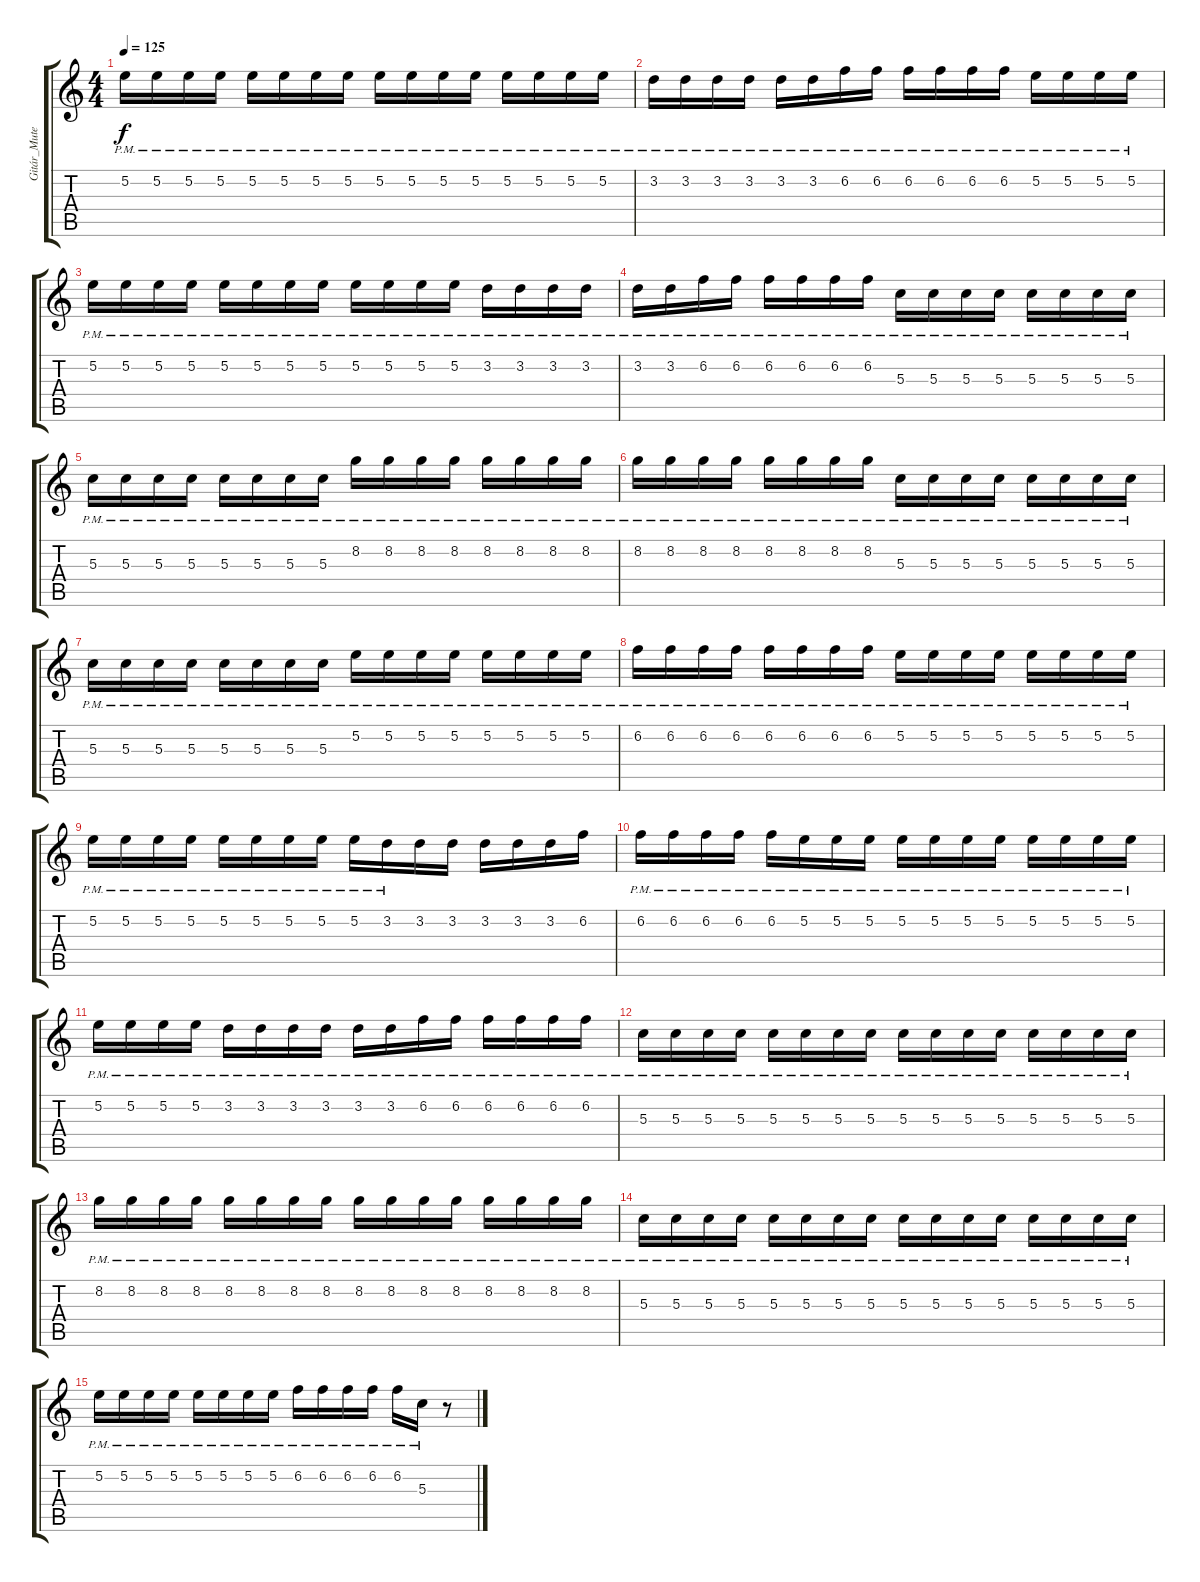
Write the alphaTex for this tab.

\track ("Gitár_Muted" "Gitár_Mute") {instrument electricguitarmuted}
\staff {score tabs}
\tuning (E4 B3 G3 D3 A2 E2) {hide}
\ts (4 4)
\tempo 125
\clef g2
\ks c
5.2{pm}.16{dy f instrument electricguitarmuted} 5.2{pm}.16 5.2{pm}.16 5.2{pm}.16 5.2{pm}.16 5.2{pm}.16 5.2{pm}.16 5.2{pm}.16 5.2{pm}.16 5.2{pm}.16 5.2{pm}.16 5.2{pm}.16 5.2{pm}.16 5.2{pm}.16 5.2{pm}.16 5.2{pm}.16 |
3.2{pm}.16 3.2{pm}.16 3.2{pm}.16 3.2{pm}.16 3.2{pm}.16 3.2{pm}.16 6.2{pm}.16 6.2{pm}.16 6.2{pm}.16 6.2{pm}.16 6.2{pm}.16 6.2{pm}.16 5.2{pm}.16 5.2{pm}.16 5.2{pm}.16 5.2{pm}.16 |
5.2{pm}.16 5.2{pm}.16 5.2{pm}.16 5.2{pm}.16 5.2{pm}.16 5.2{pm}.16 5.2{pm}.16 5.2{pm}.16 5.2{pm}.16 5.2{pm}.16 5.2{pm}.16 5.2{pm}.16 3.2{pm}.16 3.2{pm}.16 3.2{pm}.16 3.2{pm}.16 |
3.2{pm}.16 3.2{pm}.16 6.2{pm}.16 6.2{pm}.16 6.2{pm}.16 6.2{pm}.16 6.2{pm}.16 6.2{pm}.16 5.3{pm}.16 5.3{pm}.16 5.3{pm}.16 5.3{pm}.16 5.3{pm}.16 5.3{pm}.16 5.3{pm}.16 5.3{pm}.16 |
5.3{pm}.16 5.3{pm}.16 5.3{pm}.16 5.3{pm}.16 5.3{pm}.16 5.3{pm}.16 5.3{pm}.16 5.3{pm}.16 8.2{pm}.16 8.2{pm}.16 8.2{pm}.16 8.2{pm}.16 8.2{pm}.16 8.2{pm}.16 8.2{pm}.16 8.2{pm}.16 |
8.2{pm}.16 8.2{pm}.16 8.2{pm}.16 8.2{pm}.16 8.2{pm}.16 8.2{pm}.16 8.2{pm}.16 8.2{pm}.16 5.3{pm}.16 5.3{pm}.16 5.3{pm}.16 5.3{pm}.16 5.3{pm}.16 5.3{pm}.16 5.3{pm}.16 5.3{pm}.16 |
5.3{pm}.16 5.3{pm}.16 5.3{pm}.16 5.3{pm}.16 5.3{pm}.16 5.3{pm}.16 5.3{pm}.16 5.3{pm}.16 5.2{pm}.16 5.2{pm}.16 5.2{pm}.16 5.2{pm}.16 5.2{pm}.16 5.2{pm}.16 5.2{pm}.16 5.2{pm}.16 |
6.2{pm}.16 6.2{pm}.16 6.2{pm}.16 6.2{pm}.16 6.2{pm}.16 6.2{pm}.16 6.2{pm}.16 6.2{pm}.16 5.2{pm}.16 5.2{pm}.16 5.2{pm}.16 5.2{pm}.16 5.2{pm}.16 5.2{pm}.16 5.2{pm}.16 5.2{pm}.16 |
5.2{pm}.16 5.2{pm}.16 5.2{pm}.16 5.2{pm}.16 5.2{pm}.16 5.2{pm}.16 5.2{pm}.16 5.2{pm}.16 5.2{pm}.16 3.2{pm}.16 3.2.16 3.2.16 3.2.16 3.2.16 3.2.16 6.2.16 |
6.2{pm}.16 6.2{pm}.16 6.2{pm}.16 6.2{pm}.16 6.2{pm}.16 5.2{pm}.16 5.2{pm}.16 5.2{pm}.16 5.2{pm}.16 5.2{pm}.16 5.2{pm}.16 5.2{pm}.16 5.2{pm}.16 5.2{pm}.16 5.2{pm}.16 5.2{pm}.16 |
5.2{pm}.16 5.2{pm}.16 5.2{pm}.16 5.2{pm}.16 3.2{pm}.16 3.2{pm}.16 3.2{pm}.16 3.2{pm}.16 3.2{pm}.16 3.2{pm}.16 6.2{pm}.16 6.2{pm}.16 6.2{pm}.16 6.2{pm}.16 6.2{pm}.16 6.2{pm}.16 |
5.3{pm}.16 5.3{pm}.16 5.3{pm}.16 5.3{pm}.16 5.3{pm}.16 5.3{pm}.16 5.3{pm}.16 5.3{pm}.16 5.3{pm}.16 5.3{pm}.16 5.3{pm}.16 5.3{pm}.16 5.3{pm}.16 5.3{pm}.16 5.3{pm}.16 5.3{pm}.16 |
8.2{pm}.16 8.2{pm}.16 8.2{pm}.16 8.2{pm}.16 8.2{pm}.16 8.2{pm}.16 8.2{pm}.16 8.2{pm}.16 8.2{pm}.16 8.2{pm}.16 8.2{pm}.16 8.2{pm}.16 8.2{pm}.16 8.2{pm}.16 8.2{pm}.16 8.2{pm}.16 |
5.3{pm}.16 5.3{pm}.16 5.3{pm}.16 5.3{pm}.16 5.3{pm}.16 5.3{pm}.16 5.3{pm}.16 5.3{pm}.16 5.3{pm}.16 5.3{pm}.16 5.3{pm}.16 5.3{pm}.16 5.3{pm}.16 5.3{pm}.16 5.3{pm}.16 5.3{pm}.16 |
5.2{pm}.16 5.2{pm}.16 5.2{pm}.16 5.2{pm}.16 5.2{pm}.16 5.2{pm}.16 5.2{pm}.16 5.2{pm}.16 6.2{pm}.16 6.2{pm}.16 6.2{pm}.16 6.2{pm}.16 6.2{pm}.16 5.3{pm}.16 r.8
